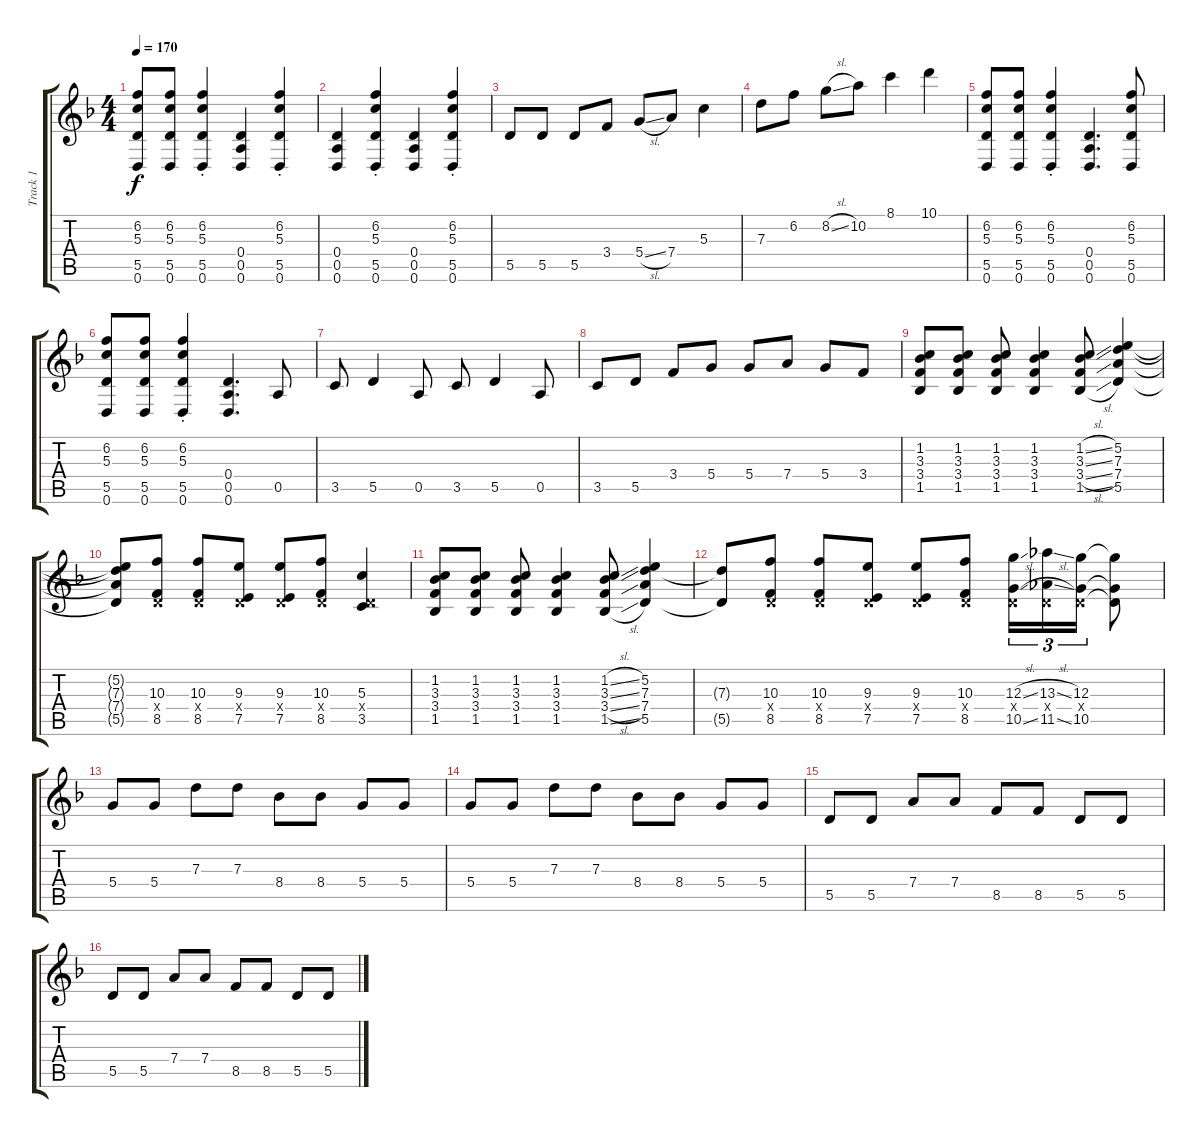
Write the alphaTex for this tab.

\track ("Track 1" "Track 1") {instrument distortionguitar}
\staff {score tabs}
\tuning (E4 B3 G3 D3 A2 D2) {hide}
\ts (4 4)
\tempo 170
\clef g2
\ks f
(6.2 5.3 5.5 0.6).8{dy f} (6.2 5.3 5.5 0.6).8 (6.2{st} 5.3{st} 5.5{st} 0.6{st}).4 (0.4 0.5 0.6).4 (6.2{st} 5.3{st} 5.5{st} 0.6{st}).4 |
(0.4 0.5 0.6).4 (6.2{st} 5.3{st} 5.5{st} 0.6{st}).4 (0.4 0.5 0.6).4 (6.2{st} 5.3{st} 5.5{st} 0.6{st}).4 |
5.5.8 5.5.8 5.5.8 3.4.8 5.4{sl}.8 7.4.8 5.3.4 |
7.3.8 6.2.8 8.2{sl}.8 10.2.8 8.1.4 10.1.4 |
(6.2 5.3 5.5 0.6).8 (6.2 5.3 5.5 0.6).8 (6.2{st} 5.3{st} 5.5{st} 0.6{st}).4 (0.4 0.5 0.6).4{d} (6.2 5.3 5.5 0.6).8 |
(6.2 5.3 5.5 0.6).8 (6.2 5.3 5.5 0.6).8 (6.2{st} 5.3{st} 5.5{st} 0.6{st}).4 (0.4 0.5 0.6).4{d} 0.5.8 |
3.5.8 5.5.4 0.5.8 3.5.8 5.5.4 0.5.8 |
3.5.8 5.5.8 3.4.8 5.4.8 5.4.8 7.4.8 5.4.8 3.4.8 |
(1.2 3.3 3.4 1.5).8 (1.2 3.3 3.4 1.5).8 (1.2 3.3 3.4 1.5).8 (1.2 3.3 3.4 1.5).4 (1.2{sl} 3.3{sl} 3.4{sl} 1.5{sl}).8 (5.2 7.3 7.4 5.5).4 |
(5.2{t} 7.3{t} 7.4{t} 5.5{t}).8 (10.3 0.4{x} 8.5).8 (10.3 0.4{x} 8.5).8 (9.3 0.4{x} 7.5).8 (9.3 0.4{x} 7.5).8 (10.3 0.4{x} 8.5).8 (5.3 0.4{x} 3.5).4 |
(1.2 3.3 3.4 1.5).8 (1.2 3.3 3.4 1.5).8 (1.2 3.3 3.4 1.5).8 (1.2 3.3 3.4 1.5).4 (1.2{sl} 3.3{sl} 3.4{sl} 1.5{sl}).8 (5.2 7.3 7.4 5.5).4 |
(7.3{t} 5.5{t}).8 (10.3 0.4{x} 8.5).8 (10.3 0.4{x} 8.5).8 (9.3 0.4{x} 7.5).8 (9.3 0.4{x} 7.5).8 (10.3 0.4{x} 8.5).8 (12.3{sl} 0.4{x} 10.5{sl}).16{tu (3 2)} (13.3{sl} 0.4{x} 11.5{sl}).16{tu (3 2)} (12.3 0.4{x} 10.5).16{tu (3 2)} (12.3{t} 0.4{t} 10.5{t}).8 |
5.4.8 5.4.8 7.3.8 7.3.8 8.4.8 8.4.8 5.4.8 5.4.8 |
5.4.8 5.4.8 7.3.8 7.3.8 8.4.8 8.4.8 5.4.8 5.4.8 |
5.5.8 5.5.8 7.4.8 7.4.8 8.5.8 8.5.8 5.5.8 5.5.8 |
5.5.8 5.5.8 7.4.8 7.4.8 8.5.8 8.5.8 5.5.8 5.5.8
